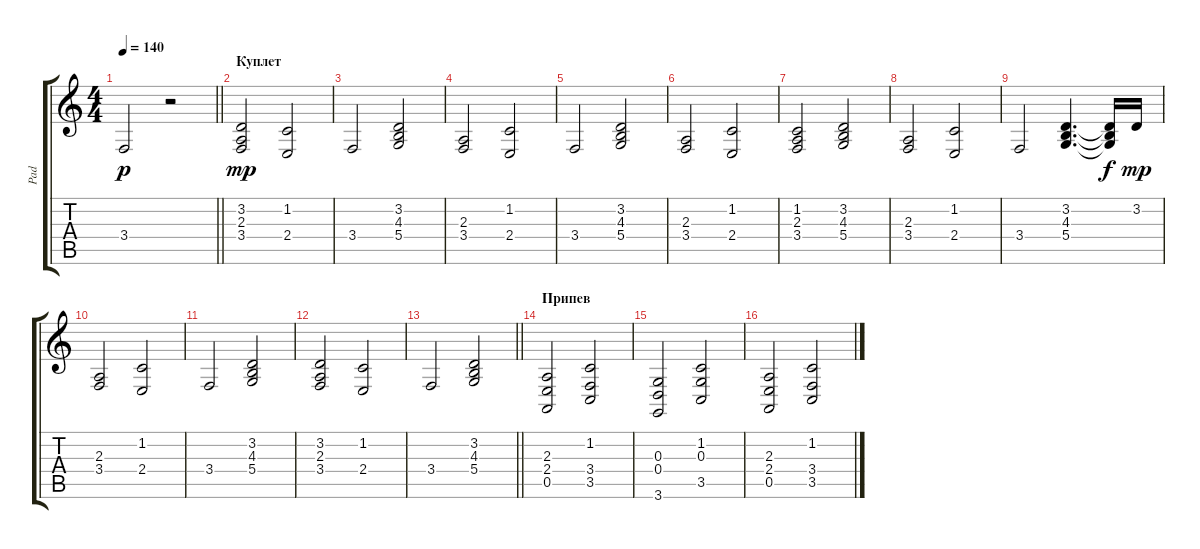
\track ("Pad" "Pad") {instrument pad3polysynth}
\staff {score tabs}
\tuning (E4 B3 G3 D3 A2 E2) {hide}
\ts (4 4)
\tempo 140
\clef g2
\barLineRight lightlight
\ks c
3.4.2{dy p} r.2 |
\section ("" "Куплет")
(3.2 2.3 3.4).2{dy mp} (1.2 2.4).2 |
3.4.2 (3.2 4.3 5.4).2 |
(2.3 3.4).2 (1.2 2.4).2 |
3.4.2 (3.2 4.3 5.4).2 |
(2.3 3.4).2 (1.2 2.4).2 |
(1.2 2.3 3.4).2 (3.2 4.3 5.4).2 |
(2.3 3.4).2 (1.2 2.4).2 |
3.4.2 (3.2 4.3 5.4).4{d} (3.2{t} 4.3{t} 5.4{t}).16{dy f} 3.2.16{dy mp} |
(2.3 3.4).2 (1.2 2.4).2 |
3.4.2 (3.2 4.3 5.4).2 |
(3.2 2.3 3.4).2 (1.2 2.4).2 |
\barLineRight lightlight
3.4.2 (3.2 4.3 5.4).2 |
\section ("" "Припев")
(2.3 2.4 0.5).2 (1.2 3.4 3.5).2 |
(0.3 0.4 3.6).2 (1.2 0.3 3.5).2 |
(2.3 2.4 0.5).2 (1.2 3.4 3.5).2
